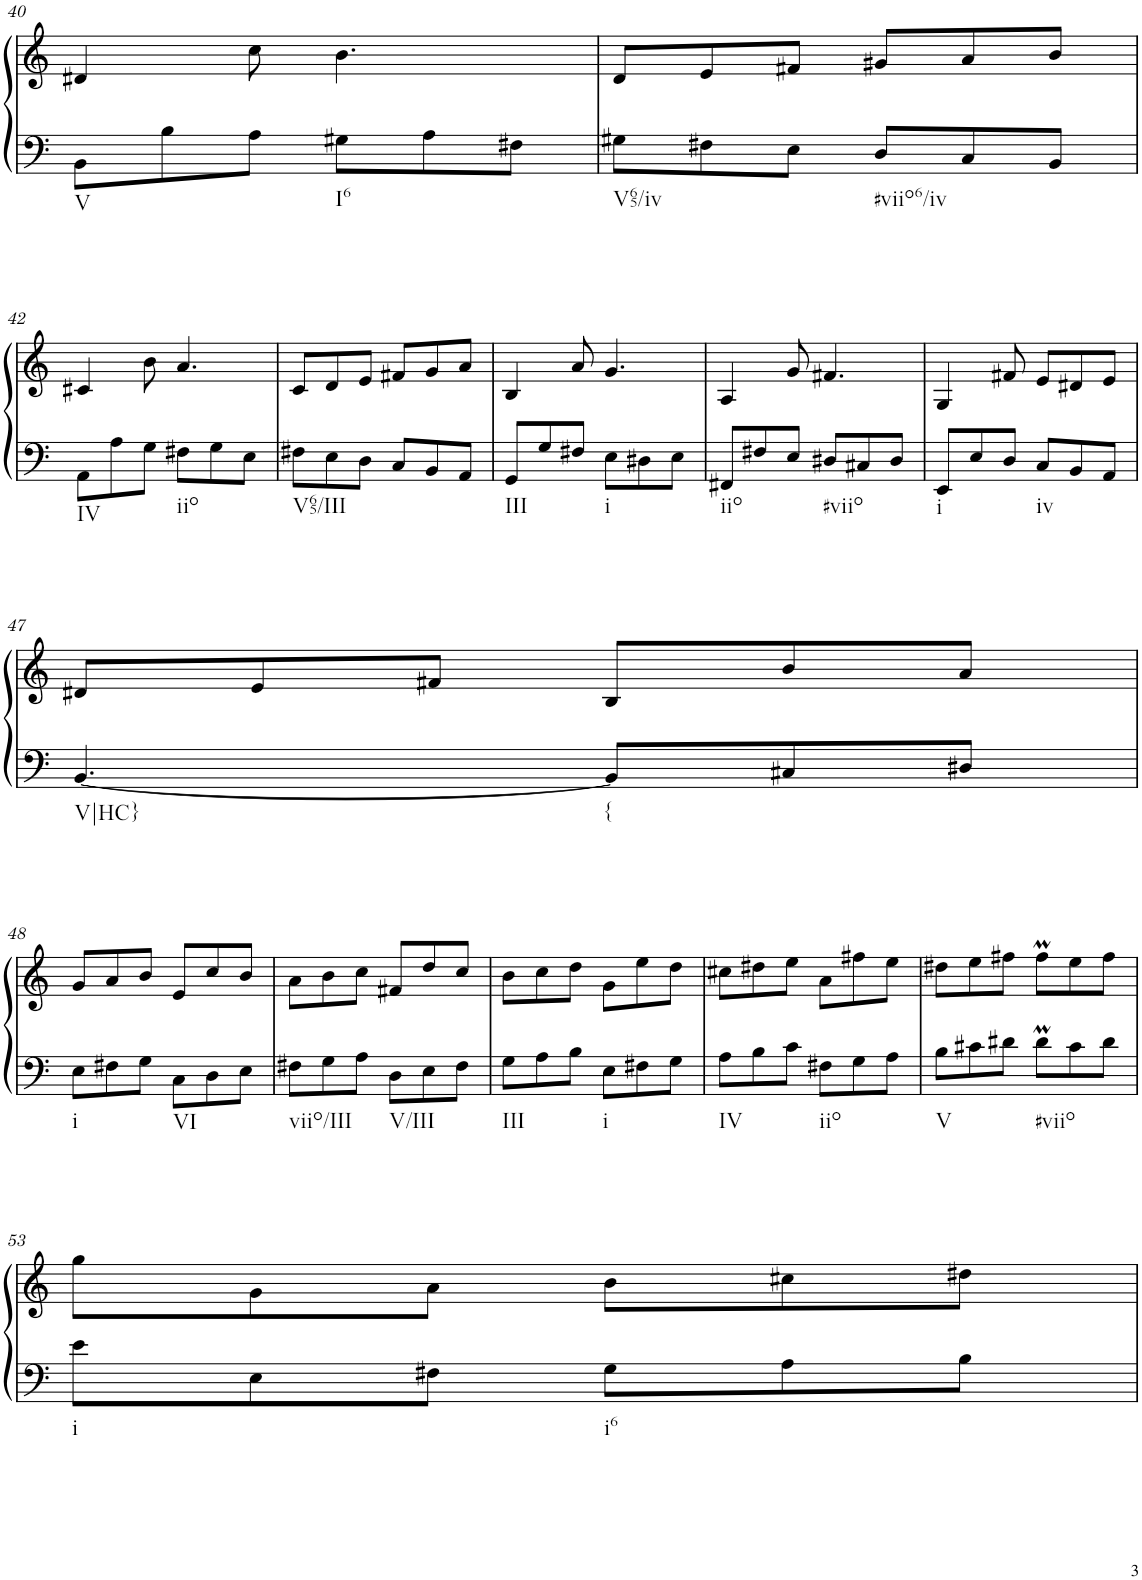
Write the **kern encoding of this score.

**kern	**kern
*part1	*part1
*staff2	*staff1
*I"Klavier linke Hand	*
!!LO:PB:g=z
*clefF4	*clefG2
*k[]	*k[]
*M6/8	*M6/8
=40	=40
!LO:TX:b:t=V	!
8BB\L	4d#X/
8B\	.
8A\J	8cc\
!LO:TX:b:t=I6	!
8G#X\L	4.b\
8A\	.
8F#X\J	.
=41	=41
!LO:TX:b:t=V65/iv	!
8G#X\L	8d/L
8F#X\	8e/
8E\J	8f#X/J
!LO:TX:b:t=#viio6/iv	!
8D/L	8g#X/L
8C/	8a/
8BB/J	8b/J
!!LO:LB:g=z
=42	=42
!LO:TX:b:t=IV	!
8AA\L	4c#X/
8A\	.
8G\J	8b\
!LO:TX:b:t=iio	!
8F#X\L	4.a/
8G\	.
8E\J	.
=43	=43
!LO:TX:b:t=V65/III	!
8F#X\L	8c/L
8E\	8d/
8D\J	8e/J
8C/L	8f#X/L
8BB/	8g/
8AA/J	8a/J
=44	=44
!LO:TX:b:t=III	!
8GG/L	4B/
8G/	.
8F#X/J	8a/
!LO:TX:b:t=i	!
8E\L	4.g/
8D#X\	.
8E\J	.
=45	=45
!LO:TX:b:t=iio	!
8FF#X/L	4A/
8F#X/	.
8E/J	8g/
!LO:TX:b:t=#viio	!
8D#X/L	4.f#X/
8C#X/	.
8D#/J	.
=46	=46
!LO:TX:b:t=i	!
8EE/L	4G/
8E/	.
8D/J	8f#X/
!LO:TX:b:t=iv	!
8C/L	8e/L
8BB/	8d#X/
8AA/J	8e/J
!!LO:LB:g=z
=47	=47
!LO:TX:b:t=V|HC}	!
[4.BB/	8d#X/L
.	8e/
.	8f#X/J
!LO:TX:b:t={	!
8BB/L]	8B/L
8C#X/	8b/
8D#X/J	8a/J
!!LO:LB:g=z
=48	=48
!LO:TX:b:t=i	!
8E\L	8g/L
8F#X\	8a/
8G\J	8b/J
!LO:TX:b:t=VI	!
8C\L	8e/L
8D\	8cc/
8E\J	8b/J
=49	=49
!LO:TX:b:t=viio/III	!
8F#X\L	8a\L
8G\	8b\
8A\J	8cc\J
!LO:TX:b:t=V/III	!
8D\L	8f#X/L
8E\	8dd/
8F#\J	8cc/J
=50	=50
!LO:TX:b:t=III	!
8G\L	8b\L
8A\	8cc\
8B\J	8dd\J
!LO:TX:b:t=i	!
8E\L	8g\L
8F#X\	8ee\
8G\J	8dd\J
=51	=51
!LO:TX:b:t=IV	!
8A\L	8cc#X\L
8B\	8dd#X\
8c\J	8ee\J
!LO:TX:b:t=iio	!
8F#X\L	8a\L
8G\	8ff#X\
8A\J	8ee\J
=52	=52
!LO:TX:b:t=V	!
8B\L	8dd#X\L
8c#X\	8ee\
8d#X\J	8ff#X\J
!LO:TX:b:t=#viio	!
8d#m\L	8ff#m\L
8c#\	8ee\
8d#\J	8ff#\J
!!LO:LB:g=z
=53	=53
!LO:TX:b:t=i	!
8e\L	8gg\L
8E\	8g\
8F#X\J	8a\J
!LO:TX:b:t=i6	!
8G\L	8b\L
8A\	8cc#X\
8B\J	8dd#X\J
=	=
*-	*-
